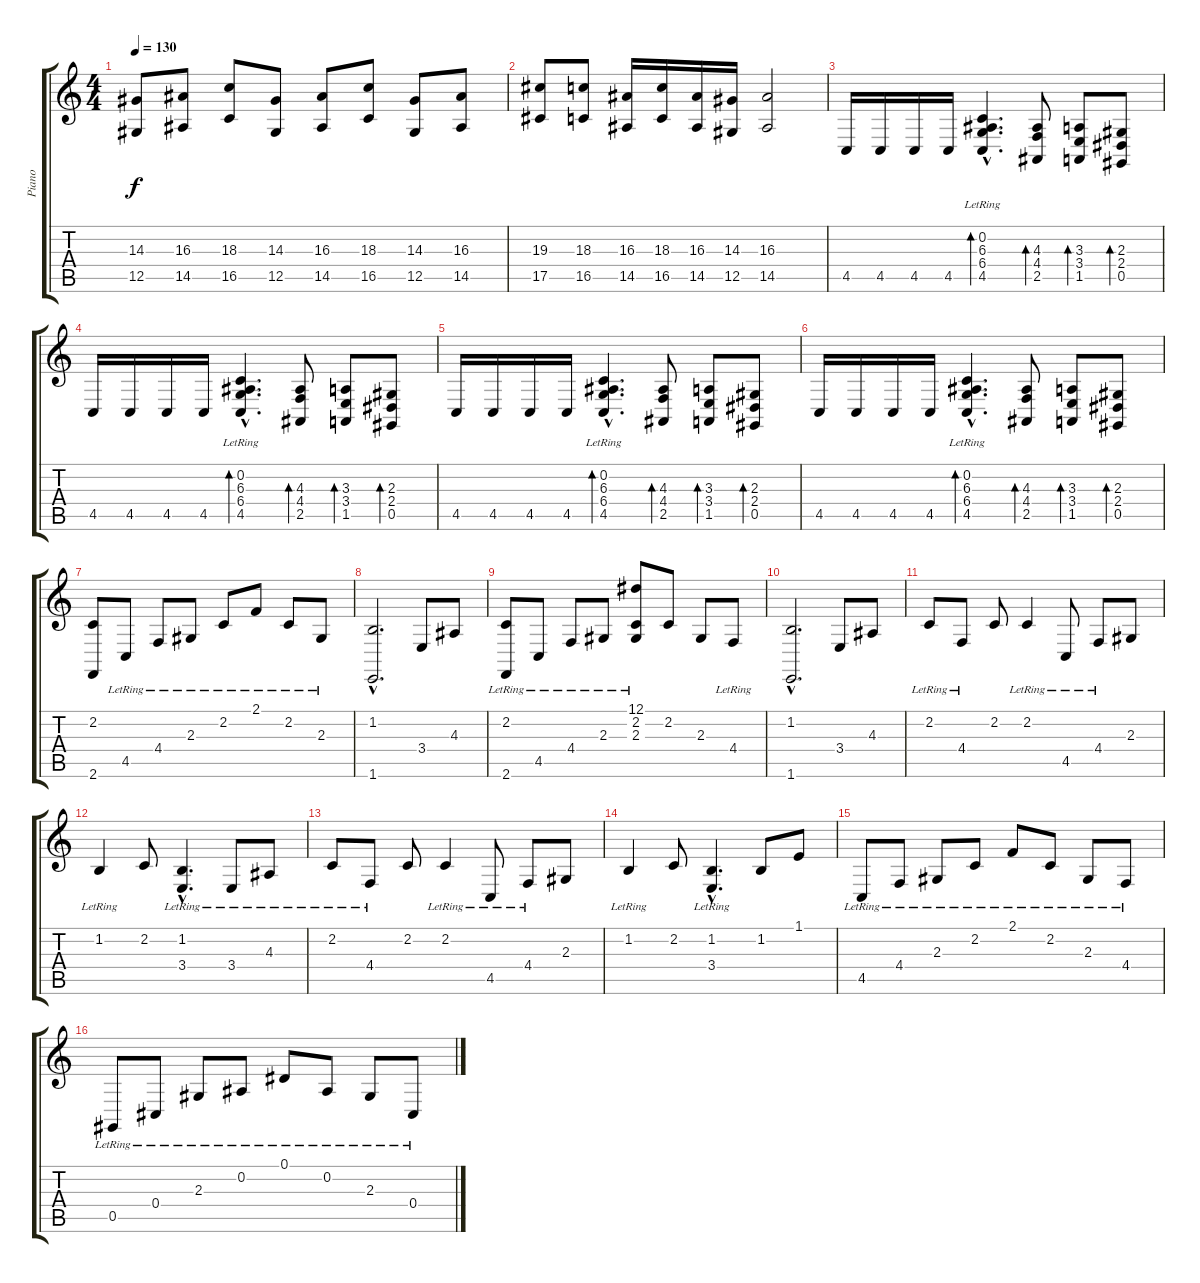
\track ("Piano" "Piano") {instrument brightacousticpiano}
\staff {score tabs}
\tuning (Eb4 Bb3 Gb3 Db3 Ab2 Eb2) {hide}
\ts (4 4)
\tempo 130
\clef g2
\ks c
(14.3 12.5).8{dy f} (16.3 14.5).8 (18.3 16.5).8 (14.3 12.5).8 (16.3 14.5).8 (18.3 16.5).8 (14.3 12.5).8 (16.3 14.5).8 |
(19.3 17.5).8 (18.3 16.5).8 (16.3 14.5).16 (18.3 16.5).16 (16.3 14.5).16 (14.3 12.5).16 (16.3 14.5).2 |
4.5.16 4.5.16 4.5.16 4.5.16 (0.2{hac lr} 6.3{hac} 6.4{hac} 4.5{hac}).4{d bd 120} (4.3 4.4 2.5).8{bd 120} (3.3 3.4 1.5).8{bd 120} (2.3 2.4 0.5).8{bd 120} |
4.5.16 4.5.16 4.5.16 4.5.16 (0.2{hac lr} 6.3{hac} 6.4{hac} 4.5{hac}).4{d bd 120} (4.3 4.4 2.5).8{bd 120} (3.3 3.4 1.5).8{bd 120} (2.3 2.4 0.5).8{bd 120} |
4.5.16 4.5.16 4.5.16 4.5.16 (0.2{hac lr} 6.3{hac} 6.4{hac} 4.5{hac}).4{d bd 120} (4.3 4.4 2.5).8{bd 120} (3.3 3.4 1.5).8{bd 120} (2.3 2.4 0.5).8{bd 120} |
4.5.16 4.5.16 4.5.16 4.5.16 (0.2{hac lr} 6.3{hac} 6.4{hac} 4.5{hac}).4{d bd 120} (4.3 4.4 2.5).8{bd 120} (3.3 3.4 1.5).8{bd 120} (2.3 2.4 0.5).8{bd 120} |
(2.2 2.6).8 4.5{lr}.8 4.4{lr}.8 2.3{lr}.8 2.2{lr}.8 2.1{lr}.8 2.2{lr}.8 2.3{lr}.8 |
(1.2{hac} 1.6{hac}).2{d} 3.4.8 4.3.8 |
(2.2{lr} 2.6{lr}).8 4.5{lr}.8 4.4{lr}.8 2.3{lr}.8 (12.1{lr} 2.2{lr} 2.3{lr}).8 2.2.8 2.3.8 4.4{lr}.8 |
(1.2{hac} 1.6{hac}).2{d} 3.4.8 4.3.8 |
2.2{lr}.8 4.4{lr}.8 2.2.8 2.2{lr}.4 4.5{lr}.8 4.4{lr}.8 2.3.8 |
1.2{lr}.4 2.2.8 (1.2{hac lr} 3.4{hac lr}).4{d} 3.4{lr}.8 4.3{lr}.8 |
2.2{lr}.8 4.4{lr}.8 2.2.8 2.2{lr}.4 4.5{lr}.8 4.4{lr}.8 2.3.8 |
1.2{lr}.4 2.2.8 (1.2{hac lr} 3.4{hac lr}).4{d} 1.2.8 1.1.8 |
4.5{lr}.8{volume 13} 4.4{lr}.8 2.3{lr}.8 2.2{lr}.8 2.1{lr}.8 2.2{lr}.8 2.3{lr}.8 4.4{lr}.8 |
0.5{lr}.8 0.4{lr}.8 2.3{lr}.8 0.2{lr}.8 0.1{lr}.8 0.2{lr}.8 2.3{lr}.8 0.4{lr}.8
